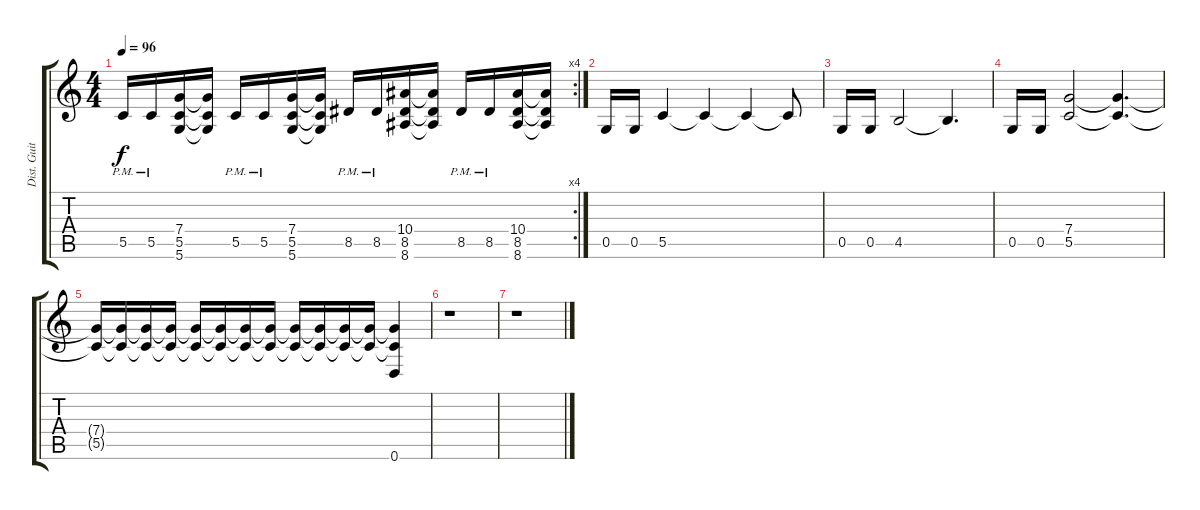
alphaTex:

\track ("Dist. Guitar I" "Dist. Guit") {instrument distortionguitar}
\staff {score tabs}
\tuning (D4 A3 F3 C3 G2 D2) {hide}
\rc 4
\ts (4 4)
\tempo 96
\clef g2
\ks c
5.5{pm}.16{dy f} 5.5{pm}.16 (7.4 5.5 5.6).16 (7.4{t} 5.5{t} 5.6{t}).16 5.5{pm}.16 5.5{pm}.16 (7.4 5.5 5.6).16 (7.4{t} 5.5{t} 5.6{t}).16 8.5{pm}.16 8.5{pm}.16 (10.4 8.5 8.6).16 (10.4{t} 8.5{t} 8.6{t}).16 8.5{pm}.16 8.5{pm}.16 (10.4 8.5 8.6).16 (10.4{t} 8.5{t} 8.6{t}).16 |
0.5.16 0.5.16 5.5.4 5.5{t}.4 5.5{t}.4 5.5{t}.8 |
0.5.16 0.5.16 4.5.2 4.5{t}.4{d} |
0.5.16 0.5.16 (7.4 5.5).2 (7.4{t} 5.5{t}).4{d} |
(7.4{t} 5.5{t}).16 (7.4{t} 5.5{t}).16 (7.4{t} 5.5{t}).16 (7.4{t} 5.5{t}).16 (7.4{t} 5.5{t}).16 (7.4{t} 5.5{t}).16 (7.4{t} 5.5{t}).16 (7.4{t} 5.5{t}).16 (7.4{t} 5.5{t}).16 (7.4{t} 5.5{t}).16 (7.4{t} 5.5{t}).16 (7.4{t} 5.5{t}).16 (7.4{t} 5.5{t} 0.6).4 |
r.1 |
r.1
